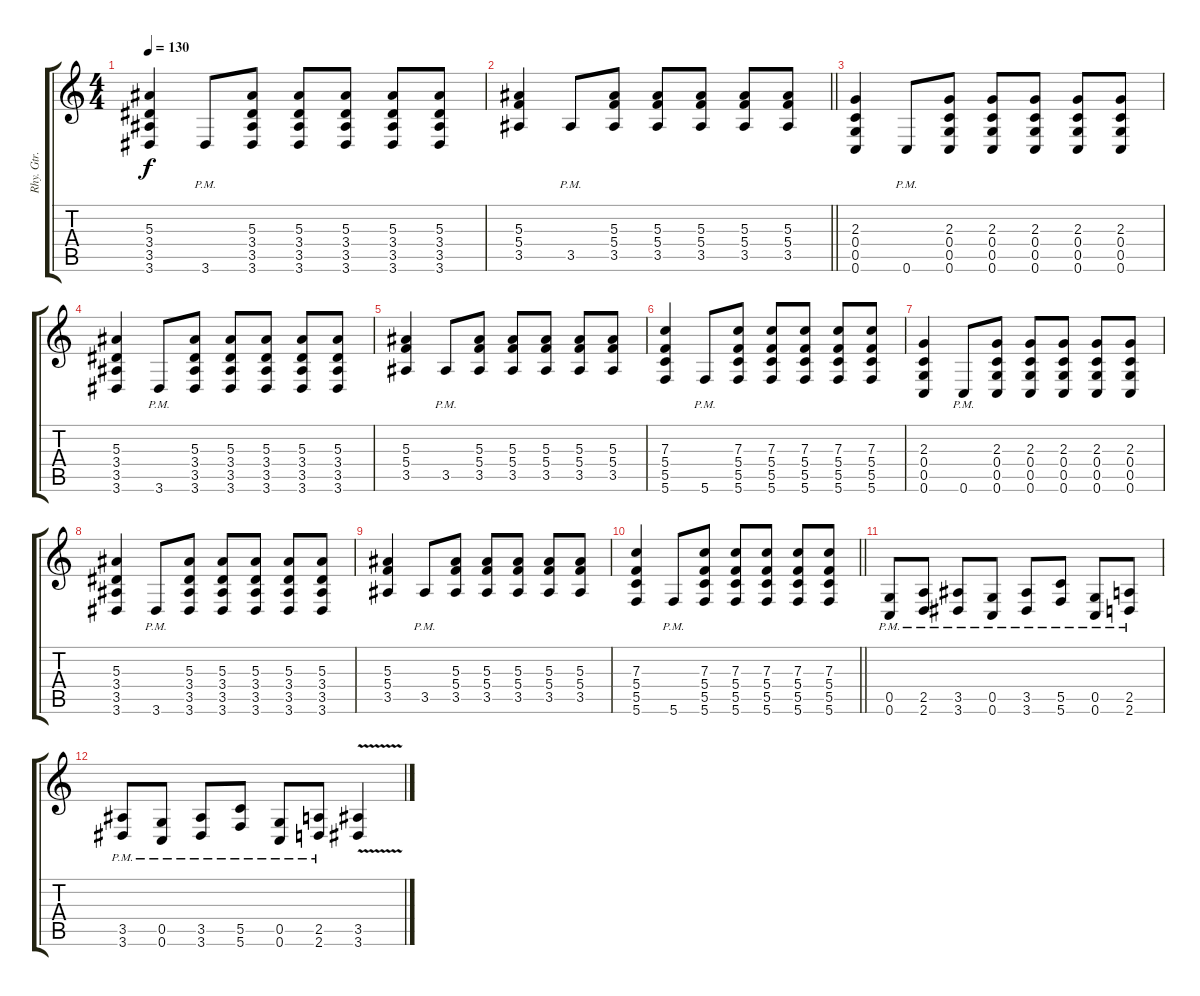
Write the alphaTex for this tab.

\track ("Rhy. Gtr. 1" "Rhy. Gtr. ") {instrument distortionguitar}
\staff {score tabs}
\tuning (D4 A3 F3 C3 G2 C2) {hide}
\ts (4 4)
\tempo 130
\clef g2
\ks c
(5.3 3.4 3.5 3.6).4{dy f} 3.6{pm}.8 (5.3 3.4 3.5 3.6).8 (5.3 3.4 3.5 3.6).8 (5.3 3.4 3.5 3.6).8 (5.3 3.4 3.5 3.6).8 (5.3 3.4 3.5 3.6).8 |
\barLineRight lightlight
(5.3 5.4 3.5).4 3.5{pm}.8 (5.3 5.4 3.5).8 (5.3 5.4 3.5).8 (5.3 5.4 3.5).8 (5.3 5.4 3.5).8 (5.3 5.4 3.5).8 |
\section ("" "")
(2.3 0.4 0.5 0.6).4 0.6{pm}.8 (2.3 0.4 0.5 0.6).8 (2.3 0.4 0.5 0.6).8 (2.3 0.4 0.5 0.6).8 (2.3 0.4 0.5 0.6).8 (2.3 0.4 0.5 0.6).8 |
(5.3 3.4 3.5 3.6).4 3.6{pm}.8 (5.3 3.4 3.5 3.6).8 (5.3 3.4 3.5 3.6).8 (5.3 3.4 3.5 3.6).8 (5.3 3.4 3.5 3.6).8 (5.3 3.4 3.5 3.6).8 |
(5.3 5.4 3.5).4 3.5{pm}.8 (5.3 5.4 3.5).8 (5.3 5.4 3.5).8 (5.3 5.4 3.5).8 (5.3 5.4 3.5).8 (5.3 5.4 3.5).8 |
(7.3 5.4 5.5 5.6).4 5.6{pm}.8 (7.3 5.4 5.5 5.6).8 (7.3 5.4 5.5 5.6).8 (7.3 5.4 5.5 5.6).8 (7.3 5.4 5.5 5.6).8 (7.3 5.4 5.5 5.6).8 |
(2.3 0.4 0.5 0.6).4 0.6{pm}.8 (2.3 0.4 0.5 0.6).8 (2.3 0.4 0.5 0.6).8 (2.3 0.4 0.5 0.6).8 (2.3 0.4 0.5 0.6).8 (2.3 0.4 0.5 0.6).8 |
(5.3 3.4 3.5 3.6).4 3.6{pm}.8 (5.3 3.4 3.5 3.6).8 (5.3 3.4 3.5 3.6).8 (5.3 3.4 3.5 3.6).8 (5.3 3.4 3.5 3.6).8 (5.3 3.4 3.5 3.6).8 |
(5.3 5.4 3.5).4 3.5{pm}.8 (5.3 5.4 3.5).8 (5.3 5.4 3.5).8 (5.3 5.4 3.5).8 (5.3 5.4 3.5).8 (5.3 5.4 3.5).8 |
\barLineRight lightlight
(7.3 5.4 5.5 5.6).4 5.6{pm}.8 (7.3 5.4 5.5 5.6).8 (7.3 5.4 5.5 5.6).8 (7.3 5.4 5.5 5.6).8 (7.3 5.4 5.5 5.6).8 (7.3 5.4 5.5 5.6).8 |
\section ("" "")
(0.5{pm} 0.6{pm}).8 (2.5{pm} 2.6{pm}).8 (3.5{pm} 3.6{pm}).8 (0.5{pm} 0.6{pm}).8 (3.5{pm} 3.6{pm}).8 (5.5{pm} 5.6{pm}).8 (0.5{pm} 0.6{pm}).8 (2.5{pm} 2.6{pm}).8 |
(3.5{pm} 3.6{pm}).8 (0.5{pm} 0.6{pm}).8 (3.5{pm} 3.6{pm}).8 (5.5{pm} 5.6{pm}).8 (0.5{pm} 0.6{pm}).8 (2.5{pm} 2.6{pm}).8 (3.5{v} 3.6{v}).4
